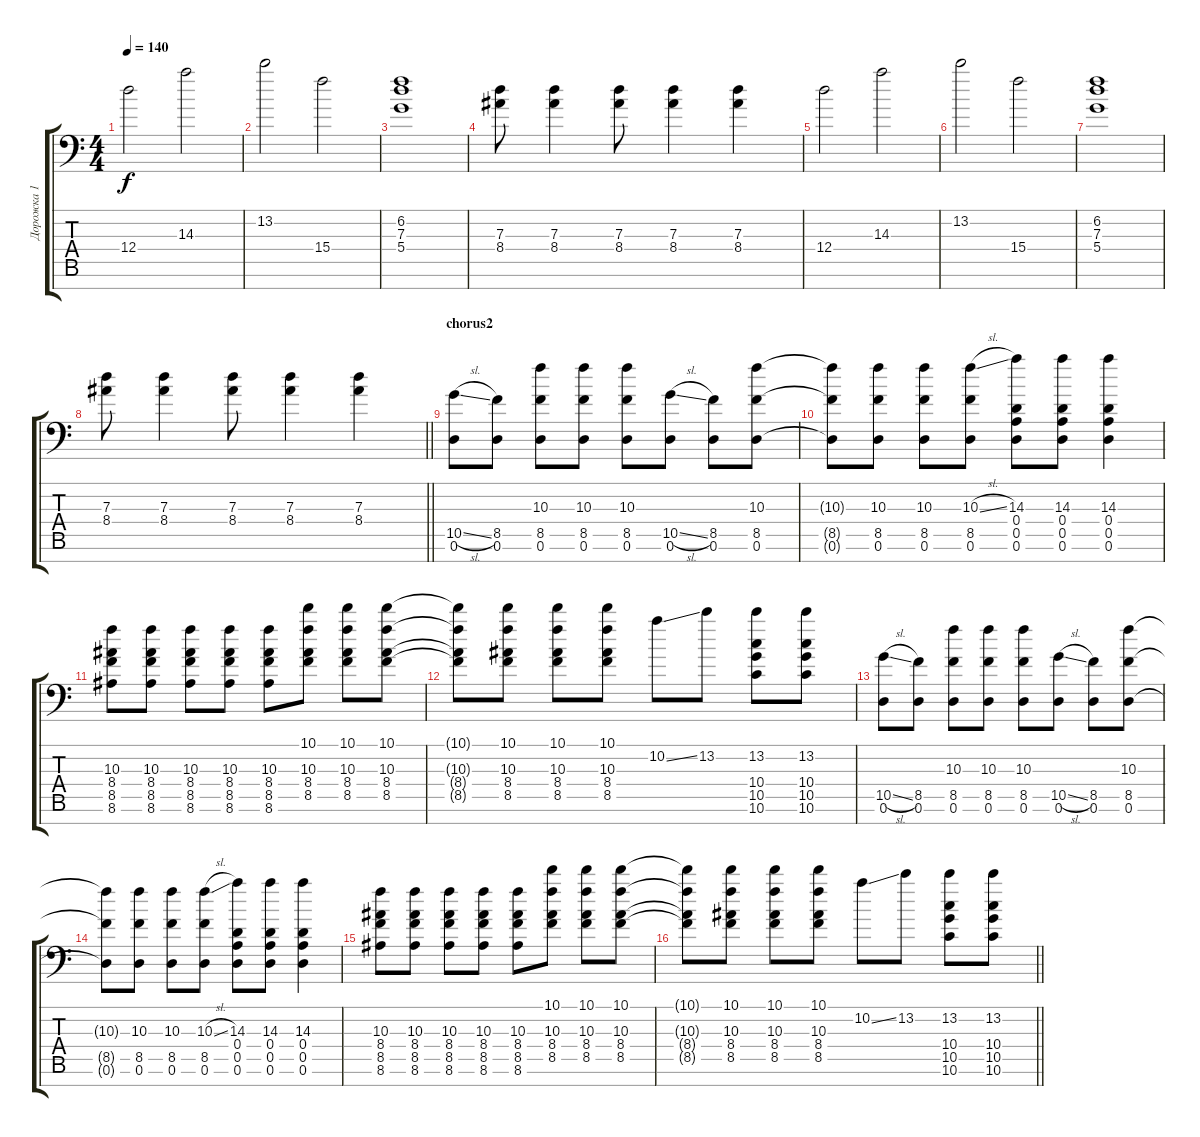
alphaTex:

\track ("Дорожка 1" "Дорожка 1") {instrument electricguitarjazz}
\staff {score tabs}
\tuning (E4 B3 G3 D3 A2 D2 A1) {hide}
\ts (4 4)
\tempo 140
\clef f4
\ks c
12.4.2{dy f instrument electricguitarjazz} 14.3.2 |
13.2.2 15.4.2 |
(6.2 7.3 5.4).1 |
(7.3 8.4).8 (7.3 8.4).4 (7.3 8.4).8 (7.3 8.4).4 (7.3 8.4).4 |
12.4.2 14.3.2 |
13.2.2 15.4.2 |
(6.2 7.3 5.4).1 |
\barLineRight lightlight
(7.3 8.4).8 (7.3 8.4).4 (7.3 8.4).8 (7.3 8.4).4 (7.3 8.4).4 |
\section ("" "chorus2")
(10.5{sl} 0.6).8{instrument distortionguitar} (8.5 0.6).8 (10.3 8.5 0.6).8 (10.3 8.5 0.6).8 (10.3 8.5 0.6).8 (10.5{sl} 0.6).8 (8.5 0.6).8 (10.3 8.5 0.6).8 |
(10.3{t} 8.5{t} 0.6{t}).8 (10.3 8.5 0.6).8 (10.3 8.5 0.6).8 (10.3{sl} 8.5 0.6).8 (14.3 0.4 0.5 0.6).8 (14.3 0.4 0.5 0.6).8 (14.3 0.4 0.5 0.6).4 |
(10.3 8.4 8.5 8.6).8 (10.3 8.4 8.5 8.6).8 (10.3 8.4 8.5 8.6).8 (10.3 8.4 8.5 8.6).8 (10.3 8.4 8.5 8.6).8 (10.1 10.3 8.4 8.5).8 (10.1 10.3 8.4 8.5).8 (10.1 10.3 8.4 8.5).8 |
(10.1{t} 10.3{t} 8.4{t} 8.5{t}).8 (10.1 10.3 8.4 8.5).8 (10.1 10.3 8.4 8.5).8 (10.1 10.3 8.4 8.5).8 10.2{ss}.8 13.2.8 (13.2 10.4 10.5 10.6).8 (13.2 10.4 10.5 10.6).8 |
(10.5{sl} 0.6).8{instrument distortionguitar} (8.5 0.6).8 (10.3 8.5 0.6).8 (10.3 8.5 0.6).8 (10.3 8.5 0.6).8 (10.5{sl} 0.6).8 (8.5 0.6).8 (10.3 8.5 0.6).8 |
(10.3{t} 8.5{t} 0.6{t}).8 (10.3 8.5 0.6).8 (10.3 8.5 0.6).8 (10.3{sl} 8.5 0.6).8 (14.3 0.4 0.5 0.6).8 (14.3 0.4 0.5 0.6).8 (14.3 0.4 0.5 0.6).4 |
(10.3 8.4 8.5 8.6).8 (10.3 8.4 8.5 8.6).8 (10.3 8.4 8.5 8.6).8 (10.3 8.4 8.5 8.6).8 (10.3 8.4 8.5 8.6).8 (10.1 10.3 8.4 8.5).8 (10.1 10.3 8.4 8.5).8 (10.1 10.3 8.4 8.5).8 |
\barLineRight lightlight
(10.1{t} 10.3{t} 8.4{t} 8.5{t}).8 (10.1 10.3 8.4 8.5).8 (10.1 10.3 8.4 8.5).8 (10.1 10.3 8.4 8.5).8 10.2{ss}.8 13.2.8 (13.2 10.4 10.5 10.6).8 (13.2 10.4 10.5 10.6).8
